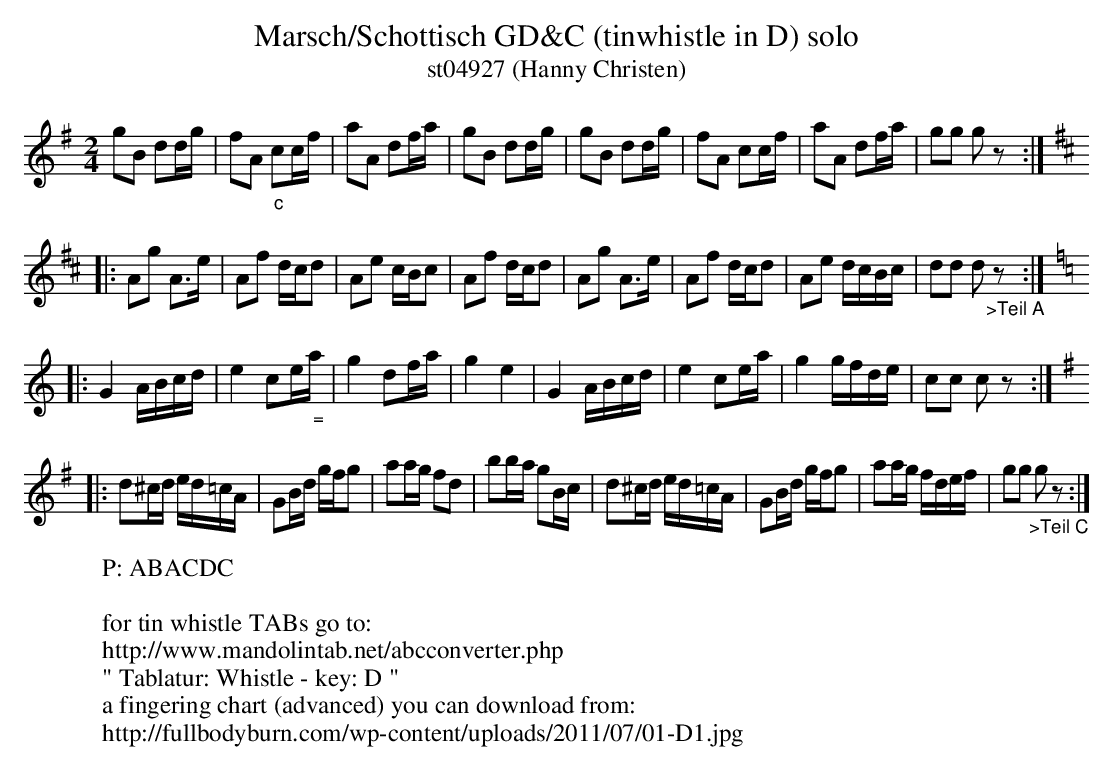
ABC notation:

X:1
T:Marsch/Schottisch GD&C (tinwhistle in D) solo
T:st04927 (Hanny Christen)
M:2/4
L:1/16
K:G transpose=12
g2B2 d2dg | f2A2 "_c"c2cf | a2A2 d2fa | g2B2 d2dg | g2B2 d2dg | f2A2 c2cf | a2A2 d2fa | g2g2 g2z2 :: [K:D]
A2g2 A3e | A2f2 dcd2 | A2e2 cBc2 | A2f2 dcd2 | A2g2 A3e | A2f2 dcd2 | A2e2 dcBc | d2d2 d2"_>Teil A"z2 :: [K:C]
G4ABcd | e4c2e"_ ="a | g4d2fa | g4e4 | G4ABcd | e4c2ea | g4 gfde | c2c2 c2z2 :: [K:G]
d2^cd ed=cA | G2Bd gfg2 | a2ag f2d2 | b2ba g2Bc | d2^cd ed=cA | G2Bd gfg2 | a2ag fdef | g2g2 "_>Teil C"g2z2 :|
W:P: ABACDC
W:
W:for tin whistle TABs go to:
W:http://www.mandolintab.net/abcconverter.php
W:" Tablatur: Whistle - key: D "
W:a fingering chart (advanced) you can download from:
W:http://fullbodyburn.com/wp-content/uploads/2011/07/01-D1.jpg
